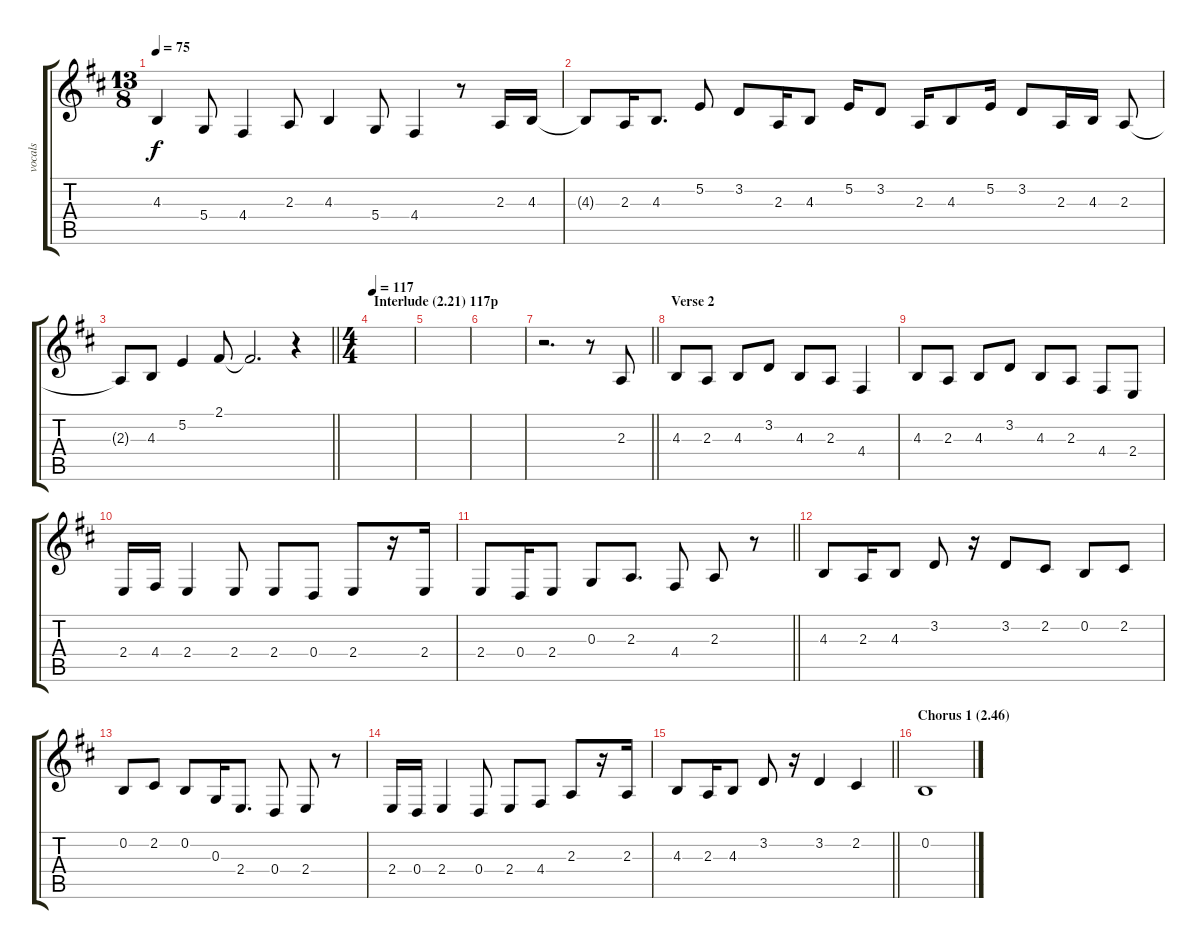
\track ("vocals" "vocals") {instrument clarinet}
\staff {score tabs}
\tuning (E4 B3 G3 D3 A2 E2) {hide}
\ts (13 8)
\tempo 75
\clef g2
\ks d
4.3.4{dy f} 5.4.8 4.4.4 2.3.8 4.3.4 5.4.8 4.4.4 r.8 2.3.16 4.3.16 |
4.3{t}.8 2.3.16 4.3.8{d} 5.2.8 3.2.8 2.3.16 4.3.8 5.2.16 3.2.8 2.3.16 4.3.8 5.2.16 3.2.8 2.3.16 4.3.16 2.3.8 |
\barLineRight lightlight
2.3{t}.8 4.3.8 5.2.4 2.1.8 2.1{t}.2{d} r.4 |
\ts (4 4)
\section ("" "Interlude (2.21) 117p")
\tempo 117
|
|
|
\barLineRight lightlight
r.2{d} r.8 2.3.8 |
\section ("" "Verse 2")
4.3.8 2.3.8 4.3.8 3.2.8 4.3.8 2.3.8 4.4.4 |
4.3.8 2.3.8 4.3.8 3.2.8 4.3.8 2.3.8 4.4.8 2.4.8 |
2.4.16 4.4.16 2.4.4 2.4.8 2.4.8 0.4.8 2.4.8 r.16 2.4.16 |
\barLineRight lightlight
2.4.8 0.4.16 2.4.8 0.3.8 2.3.8{d} 4.4.8 2.3.8 r.8 |
4.3.8 2.3.16 4.3.8 3.2.8 r.16 3.2.8 2.2.8 0.2.8 2.2.8 |
0.2.8 2.2.8 0.2.8 0.3.16 2.4.8{d} 0.4.8 2.4.8 r.8 |
2.4.16 0.4.16 2.4.4 0.4.8 2.4.8 4.4.8 2.3.8 r.16 2.3.16 |
\barLineRight lightlight
4.3.8 2.3.16 4.3.8 3.2.8 r.16 3.2.4 2.2.4 |
\section ("" "Chorus 1 (2.46)")
0.2.1
